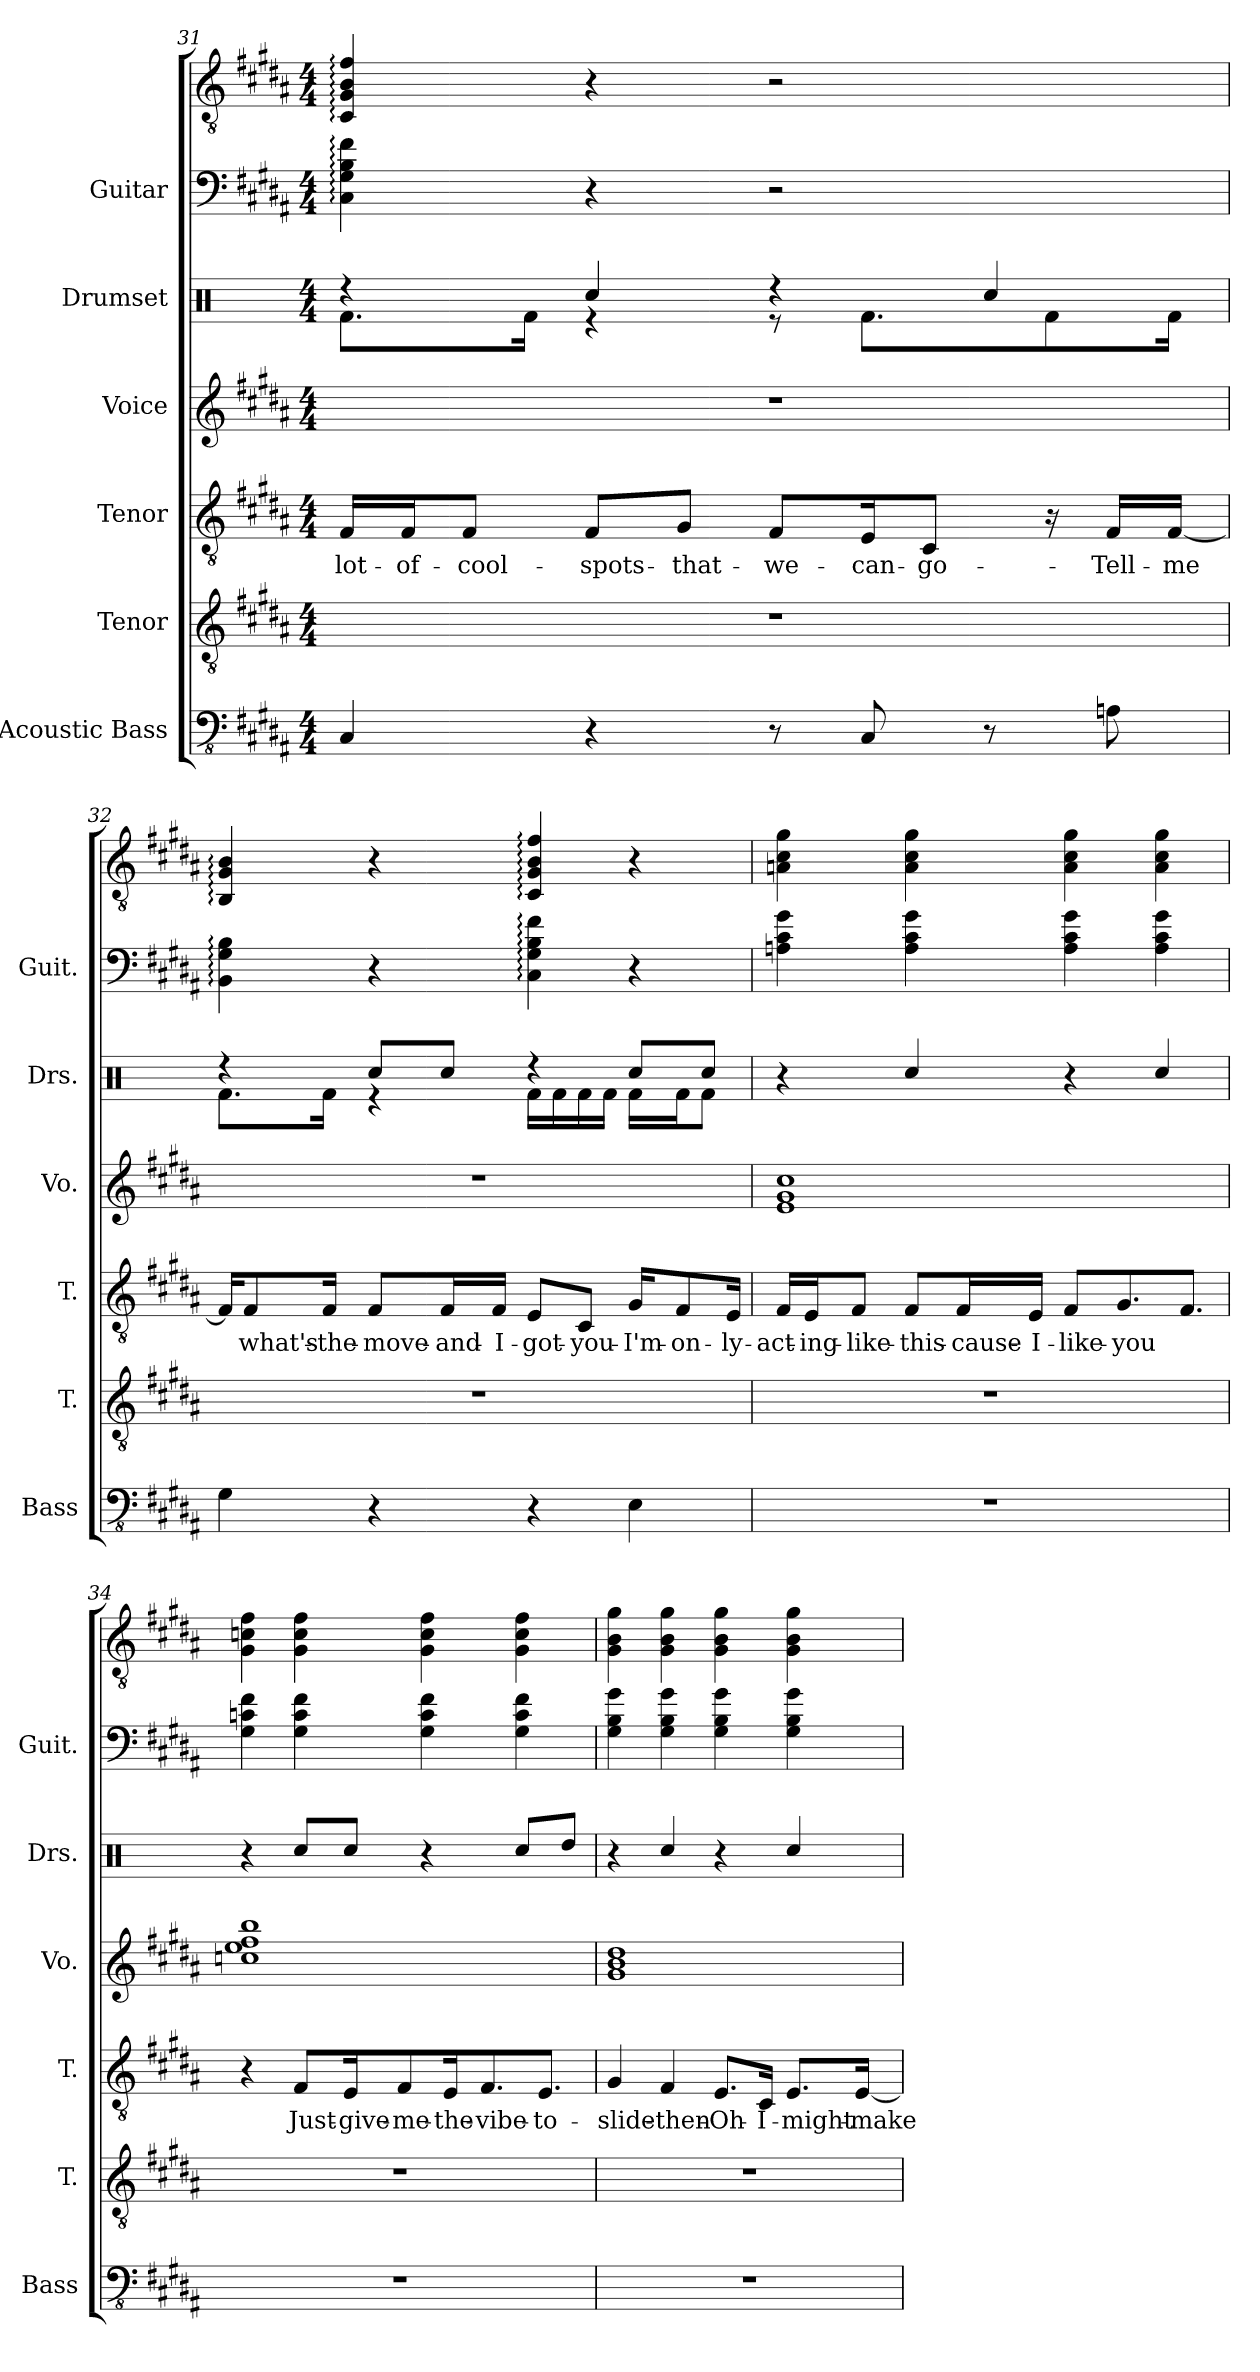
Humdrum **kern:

**kern	**kern	**kern	**text	**kern	**kern	**kern	**kern
*part6	*part5	*part4	*part4	*part3	*part2	*part1	*part1
*staff7	*staff6	*staff5	*staff5	*staff4	*staff3	*staff2	*staff1
*I"Acoustic Bass	*I"Tenor	*I"Tenor	*	*I"Voice	*I"Drumset	*I"Guitar	*
*I'Bass	*I'T.	*I'T.	*	*I'Vo.	*I'Drs.	*I'Guit.	*
!!LO:PB:g=z
*clefFv4	*clefGv2	*clefGv2	*	*clefG2	*clefX	*	*clefGv2
*k[f#c#g#d#a#]	*k[f#c#g#d#a#]	*k[f#c#g#d#a#]	*	*k[f#c#g#d#a#]	*k[]	*k[f#c#g#d#a#]	*k[f#c#g#d#a#]
*M4/4	*M4/4	*M4/4	*	*M4/4	*M4/4	*M4/4	*M4/4
=31	=31	=31	=31	=31	=31	=31	=31
*	*	*	*	*	*^	*	*
4CC#/	1r	16F#/LL	-lot-	1r	4r	8.Rf\L	4C#: 4G#: 4B: 4f#:	4C#/: 4G#/: 4B/: 4f#/:
.	.	16F#/J	-of-	.	.	.	.	.
.	.	8F#/J	-cool-	.	.	.	.	.
.	.	.	.	.	.	16Rf\Jk	.	.
4r	.	8F#/L	-spots-	.	4Rcc/	4r	4r	4r
.	.	8G#/J	-that-	.	.	.	.	.
8r	.	8F#/L	-we-	.	4r	8r	2r	2r
8CC#/	.	16E/K	-can-	.	.	8.Rf\L	.	.
.	.	8C#/J	-go-	.	.	.	.	.
8r	.	.	.	.	4Rcc/	.	.	.
.	.	16r	.	.	.	8Rf\	.	.
8AAn\	.	16F#/LL	-Tell-	.	.	.	.	.
.	.	[16F#/JJ	-me	.	.	16Rf\Jk	.	.
=32	=32	=32	=32	=32	=32	=32	=32	=32
4GG#\	1r	16F#/KL]	.	1r	4r	8.Rf\L	4BB: 4G#: 4B:	4BB/: 4G#/: 4B/:
.	.	8F#/	what's-	.	.	.	.	.
.	.	16F#/Jk	-the-	.	.	16Rf\Jk	.	.
4r	.	8F#/L	-move-	.	8Rcc/L	4r	4r	4r
.	.	16F#/L	-and-	.	8Rcc/J	.	.	.
.	.	16F#/JJ	-I-	.	.	.	.	.
4r	.	8E/L	-got-	.	4r	16Rf\LL	4C#: 4G#: 4B: 4f#:	4C#/: 4G#/: 4B/: 4f#/:
.	.	.	.	.	.	16Rf\	.	.
.	.	8C#/J	-you-	.	.	16Rf\	.	.
.	.	.	.	.	.	16Rf\JJ	.	.
4EE\	.	16G#/KL	-I'm-	.	8Rcc/L	16Rf\LL	4r	4r
.	.	8F#/	-on-	.	.	16Rf\J	.	.
.	.	.	.	.	8Rcc/J	8Rf\J	.	.
.	.	16E/Jk	-ly-	.	.	.	.	.
*	*	*	*	*	*v	*v	*	*
!!LO:PB:g=z
=33	=33	=33	=33	=33	=33	=33	=33
1r	1r	16F#/LL	-act-	1e 1g# 1cc#	4r	4A 4c# 4g#	4An\ 4c#\ 4g#\
.	.	16E/J	-ing-	.	.	.	.
.	.	8F#/J	-like-	.	.	.	.
.	.	8F#/L	-this-	.	4Rcc/	4A 4c# 4g#	4A\ 4c#\ 4g#\
.	.	16F#/L	-cause-	.	.	.	.
.	.	16E/JJ	-I-	.	.	.	.
.	.	8F#/L	-like-	.	4r	4A 4c# 4g#	4A\ 4c#\ 4g#\
.	.	8.G#/	-you	.	.	.	.
.	.	.	.	.	4Rcc/	4A 4c# 4g#	4A\ 4c#\ 4g#\
.	.	8.F#/J	.	.	.	.	.
=34	=34	=34	=34	=34	=34	=34	=34
1r	1r	4r	.	1ccn 1ee 1ff# 1bb	4r	4G# 4c 4f#	4G#\ 4cn\ 4f#\
.	.	8F#/L	Just-	.	8Rcc/L	4G# 4c 4f#	4G#\ 4c\ 4f#\
.	.	16E/K	-give-	.	8Rcc/J	.	.
.	.	8F#/	-me-	.	.	.	.
.	.	.	.	.	4r	4G# 4c 4f#	4G#\ 4c\ 4f#\
.	.	16E/K	-the-	.	.	.	.
.	.	8.F#/	-vibe-	.	.	.	.
.	.	.	.	.	8Rcc/L	4G# 4c 4f#	4G#\ 4c\ 4f#\
.	.	8.E/J	-to-	.	.	.	.
.	.	.	.	.	8Rdd/J	.	.
=35	=35	=35	=35	=35	=35	=35	=35
1r	1r	4G#/	-slide-	1g# 1b 1dd#	4r	4G# 4B 4g#	4G#\ 4B\ 4g#\
.	.	4F#/	then-	.	4Rcc/	4G# 4B 4g#	4G#\ 4B\ 4g#\
.	.	8.E/L	-Oh-	.	4r	4G# 4B 4g#	4G#\ 4B\ 4g#\
.	.	16C#/Jk	-I-	.	.	.	.
.	.	8.E/L	-might-	.	4Rcc/	4G# 4B 4g#	4G#\ 4B\ 4g#\
.	.	[16E/Jk	-make	.	.	.	.
=	=	=	=	=	=	=	=
*-	*-	*-	*-	*-	*-	*-	*-
